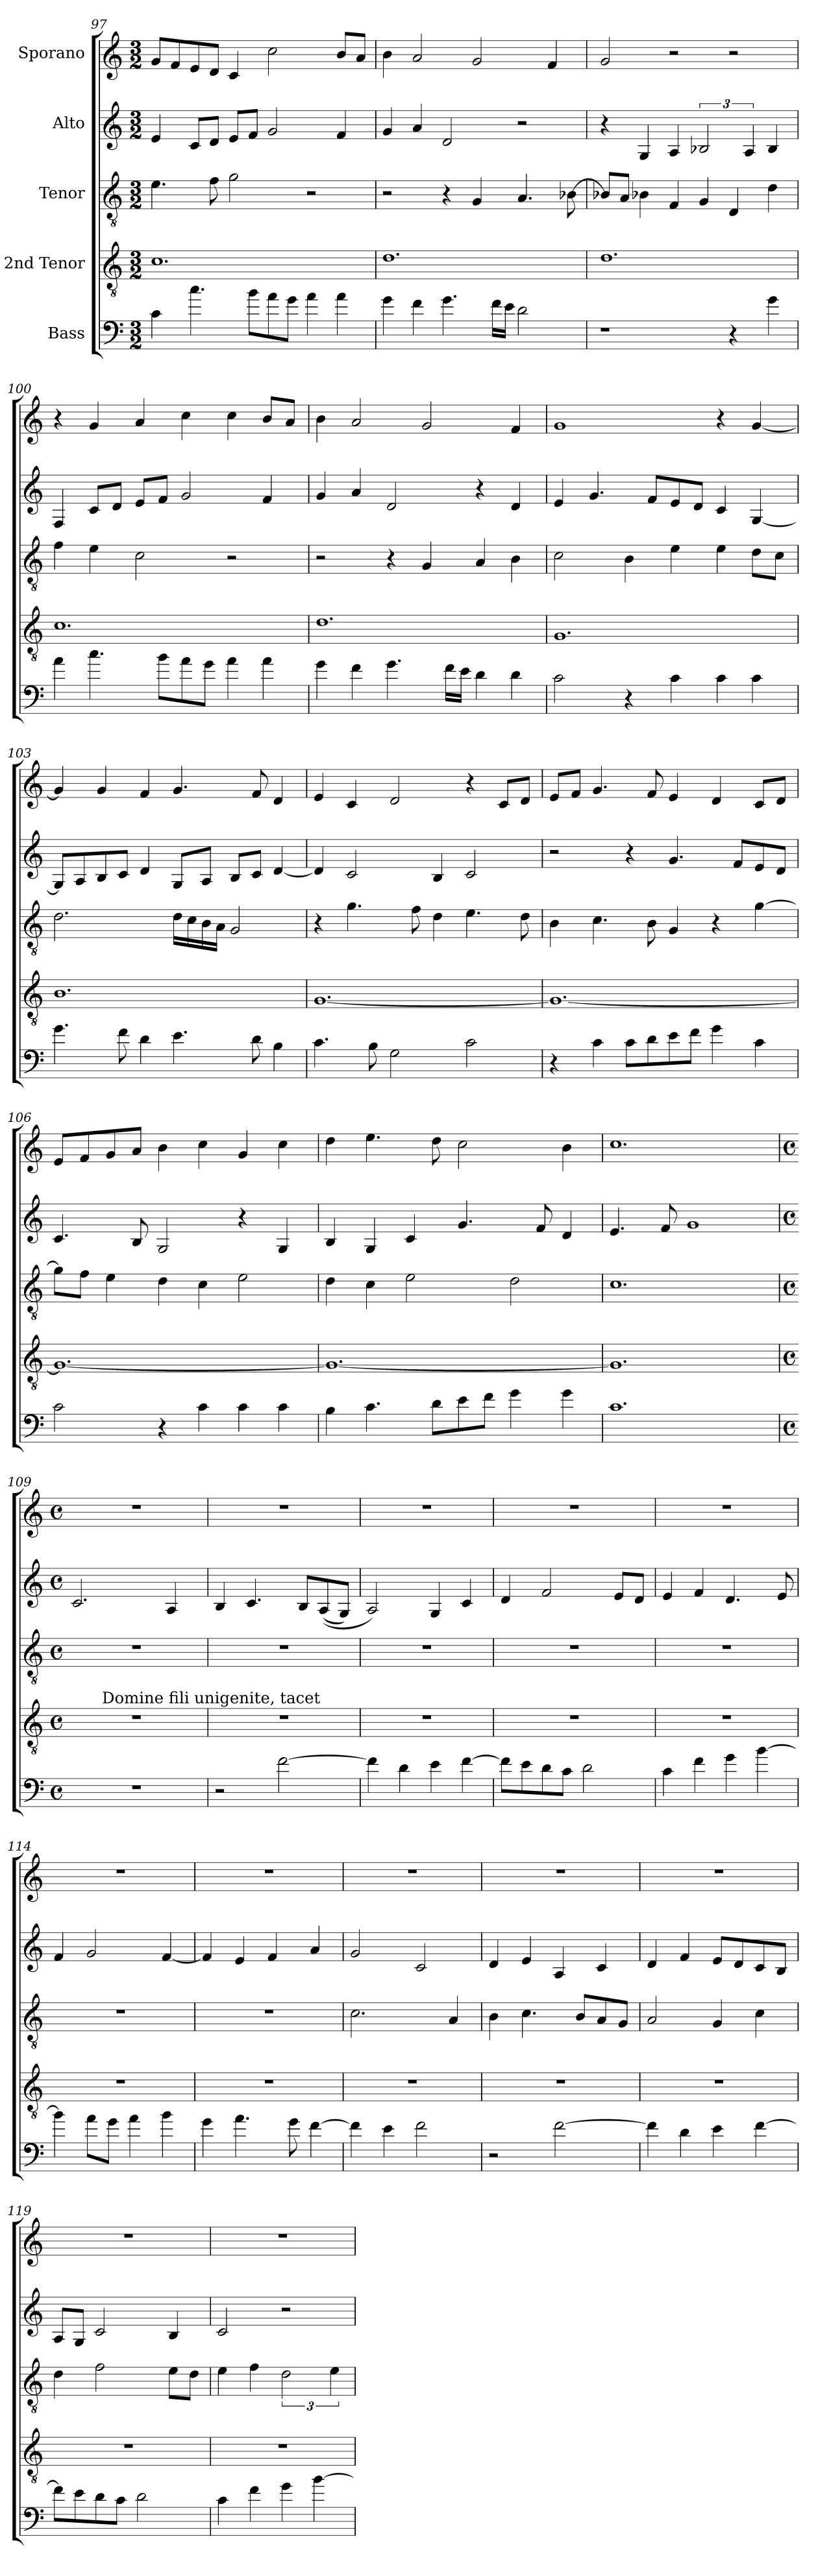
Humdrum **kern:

**kern	**kern	**kern	**kern	**kern
*part5	*part4	*part3	*part2	*part1
*staff5	*staff4	*staff3	*staff2	*staff1
*I"Bass	*I"2nd Tenor	*I"Tenor	*I"Alto	*I"Sporano
*clefF4	*clefGv2	*clefGv2	*clefG2	*clefG2
*ITrd7c12	*	*	*	*
*k[]	*k[]	*k[]	*k[]	*k[]
*C:	*C:	*C:	*C:	*C:
*M3/2	*M3/2	*M3/2	*M3/2	*M3/2
=97	=97	=97	=97	=97
4C\	1.c	4.e\	4e/	8g/L
.	.	.	.	8f/
4.c\	.	.	8c/L	8e/
.	.	8f\	8d/J	8d/J
.	.	2g\	8e/L	4c/
8B\L	.	.	8f/J	.
8A\	.	.	2g/	2cc\
8G\J	.	.	.	.
4A\	.	2r	.	.
4A\	.	.	4f/	8b/L
.	.	.	.	8a/J
=98	=98	=98	=98	=98
4G\	1.d	2r	4g/	4b\
4F\	.	.	4a/	2a/
4.G\	.	4r	2d/	.
.	.	4G/	.	2g/
16F\LL	.	.	.	.
16E\JJ	.	.	.	.
2D\	.	4.A/	2r	.
.	.	.	.	4f/
.	.	[<8B-X\	.	.
!!LO:LB:g=z
=99	=99	=99	=99	=99
1r	1.d	8B-X/L]	4r	2g/
.	.	8A/J	.	.
.	.	4B-X\	4G/	.
.	.	4F/	4A/	2r
.	.	4G/	3B-X/	.
4r	.	4D/	.	2r
.	.	.	6A/	.
4G\	.	4d\	4B-/	.
=100	=100	=100	=100	=100
4A\	1.c	4f\	4F/	4r
4.c\	.	4e\	8c/L	4g/
.	.	.	8d/J	.
.	.	2c\	8e/L	4a/
8B\L	.	.	8f/J	.
8A\	.	.	2g/	4cc\
8G\J	.	.	.	.
4A\	.	2r	.	4cc\
4A\	.	.	4f/	8b/L
.	.	.	.	8a/J
=101	=101	=101	=101	=101
4G\	1.d	2r	4g/	4b\
4F\	.	.	4a/	2a/
4.G\	.	4r	2d/	.
.	.	4G/	.	2g/
16F\LL	.	.	.	.
16E\JJ	.	.	.	.
4D\	.	4A/	4r	.
4D\	.	4B\	4d/	4f/
!!LO:PB:g=z
=102	=102	=102	=102	=102
2C\	1.G	2c\	4e/	1g
.	.	.	4.g/	.
4r	.	4B\	.	.
.	.	.	8f/L	.
4C\	.	4e\	8e/	.
.	.	.	8d/J	.
4C\	.	4e\	4c/	4r
4C\	.	8d\L	[<4G/	[<4g/
.	.	8c\J	.	.
=103	=103	=103	=103	=103
4.G\	1.B	2.d\	8G/L]	4g/]
.	.	.	8A/	.
.	.	.	8B/	4g/
8F\	.	.	8c/J	.
4D\	.	.	4d/	4f/
4.E\	.	16d\LL	8G/L	4.g/
.	.	16c\	.	.
.	.	16B\	8A/J	.
.	.	16A\JJ	.	.
.	.	2G/	8B/L	.
8D\	.	.	8c/J	8f/
4BB\	.	.	[<4d/	4d/
=104	=104	=104	=104	=104
4.C\	[<1.G	4r	4d/]	4e/
.	.	4.g\	2c/	4c/
8BB\	.	.	.	.
2GG\	.	.	.	2d/
.	.	8f\	.	.
.	.	4d\	4B/	.
2C\	.	4.e\	2c/	4r
.	.	.	.	8c/L
.	.	8d\	.	8d/J
!!LO:LB:g=z
=105	=105	=105	=105	=105
4r	1.G_	4B\	2r	8e/L
.	.	.	.	8f/J
4C\	.	4.c\	.	4.g/
8C\L	.	.	4r	.
8D\	.	8B\	.	8f/
8E\	.	4G/	4.g/	4e/
8F\J	.	.	.	.
4G\	.	4r	.	4d/
.	.	.	8f/L	.
4C\	.	[>4g\	8e/	8c/L
.	.	.	8d/J	8d/J
=106	=106	=106	=106	=106
2C\	1.G_	8g\L]	4.c/	8e/L
.	.	8f\J	.	8f/
.	.	4e\	.	8g/
.	.	.	8B/	8a/J
4r	.	4d\	2G/	4b\
4C\	.	4c\	.	4cc\
4C\	.	2e\	4r	4g/
4C\	.	.	4G/	4cc\
=107	=107	=107	=107	=107
4BB\	1.G_	4d\	4B/	4dd\
4.C\	.	4c\	4G/	4.ee\
.	.	2e\	4c/	.
8D\L	.	.	.	8dd\
8E\	.	.	4.g/	2cc\
8F\J	.	.	.	.
4G\	.	2d\	.	.
.	.	.	8f/	.
4G\	.	.	4d/	4b\
=108	=108	=108	=108	=108
1.C	1.G]	1.c	4.e/	1.cc
.	.	.	8f/	.
.	.	.	1g	.
!!LO:PB:g=z
=109	=109	=109	=109	=109
*M4/4	*M4/4	*M4/4	*M4/4	*M4/4
*met(c)	*met(c)	*met(c)	*met(c)	*met(c)
*	*^	*	*	*
1r	1r	8ryy	1r	2.c/	1r
.	.	32ryy	.	.	.
!	!	!LO:TX:a:t=Domine fili unigenite, tacet	!	!	!
.	.	2ryy	.	.	.
.	.	4ryy	.	.	.
.	.	.	.	4A/	.
.	.	16.ryy	.	.	.
*	*v	*v	*	*	*
=110	=110	=110	=110	=110
2r	1r	1r	4B/	1r
.	.	.	4.c/	.
[>2F\	.	.	.	.
.	.	.	8B/L	.
.	.	.	(>(<8A/	.
.	.	.	8G/J)	.
=111	=111	=111	=111	=111
4F\]	1r	1r	2A/)	1r
4D\	.	.	.	.
4E\	.	.	4G/	.
[>4F\	.	.	4c/	.
=112	=112	=112	=112	=112
8F\L]	1r	1r	4d/	1r
8E\	.	.	.	.
8D\	.	.	2f/	.
8C\J	.	.	.	.
2D\	.	.	.	.
.	.	.	8e/L	.
.	.	.	8d/J	.
=113	=113	=113	=113	=113
4C\	1r	1r	4e/	1r
4F\	.	.	4f/	.
4G\	.	.	4.d/	.
[>4B\	.	.	.	.
.	.	.	8e/	.
=114	=114	=114	=114	=114
4B\]	1r	1r	4f/	1r
8A\L	.	.	2g/	.
8G\J	.	.	.	.
4A\	.	.	.	.
4B\	.	.	[<4f/	.
!!LO:LB:g=z
=115	=115	=115	=115	=115
4G\	1r	1r	4f/]	1r
4.A\	.	.	4e/	.
.	.	.	4f/	.
8G\	.	.	.	.
[>4F\	.	.	4a/	.
=116	=116	=116	=116	=116
4F\]	1r	2.c\	2g/	1r
4E\	.	.	.	.
2F\	.	.	2c/	.
.	.	4A/	.	.
=117	=117	=117	=117	=117
2r	1r	4B\	4d/	1r
.	.	4.c\	4e/	.
[>2F\	.	.	4A/	.
.	.	8B/L	.	.
.	.	8A/	4c/	.
.	.	8G/J	.	.
=118	=118	=118	=118	=118
4F\]	1r	2A/	4d/	1r
4D\	.	.	4f/	.
4E\	.	4G/	8e/L	.
.	.	.	8d/	.
[>4F\	.	4c\	8c/	.
.	.	.	8B/J	.
=119	=119	=119	=119	=119
8F\L]	1r	4d\	8A/L	1r
8E\	.	.	8G/J	.
8D\	.	2f\	2c/	.
8C\J	.	.	.	.
2D\	.	.	.	.
.	.	8e\L	4B/	.
.	.	8d\J	.	.
!!LO:PB:g=z
=120	=120	=120	=120	=120
4C\	1r	4e\	2c/	1r
4F\	.	4f\	.	.
4G\	.	3d\	2r	.
[>4B\	.	.	.	.
.	.	6e\	.	.
=	=	=	=	=
*-	*-	*-	*-	*-
